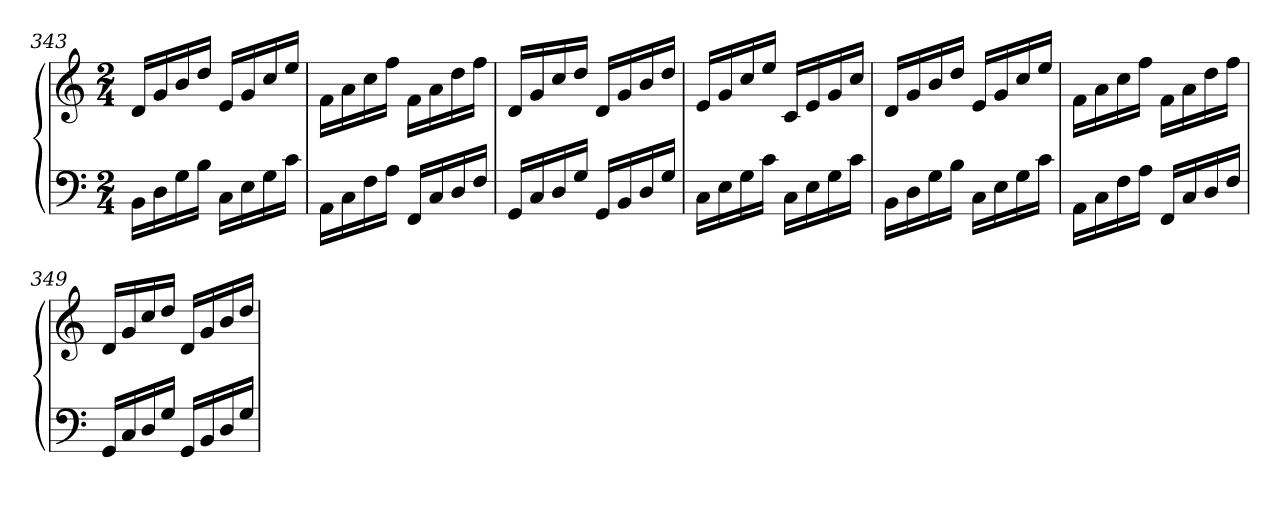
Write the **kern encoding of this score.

**kern	**kern
*part1	*part1
*staff2	*staff1
*clefF4	*clefG2
*k[]	*k[]
*C:	*C:
*M2/4	*M2/4
=343	=343
16BBLL	16dLL
16D	16g
16G	16b
16BJJ	16ddJJ
16CLL	16eLL
16E	16g
16G	16cc
16cJJ	16eeJJ
=344	=344
16AALL	16fLL
16C	16a
16F	16cc
16AJJ	16ffJJ
16FFLL	16fLL
16C	16a
16D	16dd
16FJJ	16ffJJ
=345	=345
16GGLL	16dLL
16C	16g
16D	16cc
16GJJ	16ddJJ
16GGLL	16dLL
16BB	16g
16D	16b
16GJJ	16ddJJ
=346	=346
16CLL	16eLL
16E	16g
16G	16cc
16cJJ	16eeJJ
16CLL	16cLL
16E	16e
16G	16g
16cJJ	16ccJJ
=347	=347
16BBLL	16dLL
16D	16g
16G	16b
16BJJ	16ddJJ
16CLL	16eLL
16E	16g
16G	16cc
16cJJ	16eeJJ
=348	=348
16AALL	16fLL
16C	16a
16F	16cc
16AJJ	16ffJJ
16FFLL	16fLL
16C	16a
16D	16dd
16FJJ	16ffJJ
=349	=349
16GGLL	16dLL
16C	16g
16D	16cc
16GJJ	16ddJJ
16GGLL	16dLL
16BB	16g
16D	16b
16GJJ	16ddJJ
=	=
*-	*-
